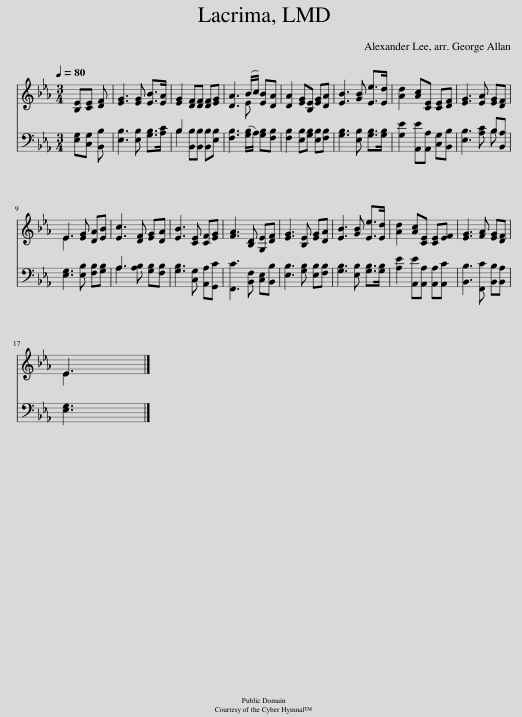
X:1
%%score ( 1 2 ) ( 3 4 )
L:1/8
Q:1/4=80
M:3/4
I:linebreak $
K:Eb
V:1 treble
V:2 treble
V:3 bass
V:4 bass
V:1
 [B,E][CE] [DF] | [EG]3 [EG] [EB]>[EA] | [EG]2 [DF][DF] [DF][EG] | [DA]3 (B/c/) [EB][DA] | [DA]2 [EG][B,E] [EG][DA] | %5
 [EB]3 [GB] [Ee]>[Ed] | [Ad]2 [Ac][CE] [CE][DF] | [EG]3 [EA] [EG][DF] |$ E3 [EG] [DA][EB] | [Ec]3 [DF] [EG][DA] | %10
 [EB]3 [CE] [CF][EG] | [FA]3 [B,D] [G,E][DF] | [EG]3 [B,E] [EG][DA] | [EB]3 [GB] [Ee]>[Ed] | [Ad]2 [Ac][CE] [CE][EF] | %15
 [EG]3 [FA] [EG][DF] |$ E3 |] %17
V:2
 x3 | x6 | x6 | x3 E x2 | x6 | %5
 x6 | x6 | x6 |$ E3 x3 | x6 | %10
 x6 | x6 | x6 | x6 | x6 | %15
 x6 |$ E3 |] %17
V:3
 [E,G,][C,G,] [B,,B,] | [E,B,]3 [E,B,] [G,B,]>[A,C] | B,2 [B,,B,][B,,B,] [B,,B,][E,B,] | [F,B,]3 ([G,B,]/A,/) [G,B,][F,B,] | [F,B,]2 [E,B,][G,B,] [E,B,][F,B,] | %5
 [G,B,]3 [E,B,] [G,B,]>[G,B,] | [G,E]2 [A,,E][A,,A,] [C,G,][B,,B,] | [E,B,]3 [A,C] B,[B,,A,] |$ [E,G,]3 [E,B,] [F,B,][G,B,] | A,3 [A,B,] [G,B,][F,B,] | %10
 [G,B,]3 [C,G,] [A,,A,][G,,C] | [F,,C]3 [B,,F,] [C,E,][B,,B,] | [E,B,]3 [G,B,] [E,B,][F,B,] | [G,B,]3 [E,B,] [G,B,]>[G,B,] | [A,E]2 [A,,E][A,,A,] [A,,A,][A,,C] | %15
 [B,,B,]3 [F,,C] [B,,B,][B,,A,] |$ [E,G,]3 |] %17
V:4
 x3 | x6 | B,2 x4 | x6 | x6 | %5
 x6 | x6 | x4 B, x |$ x6 | A,3 x3 | %10
 x6 | x6 | x6 | x6 | x6 | %15
 x6 |$ x3 |] %17
